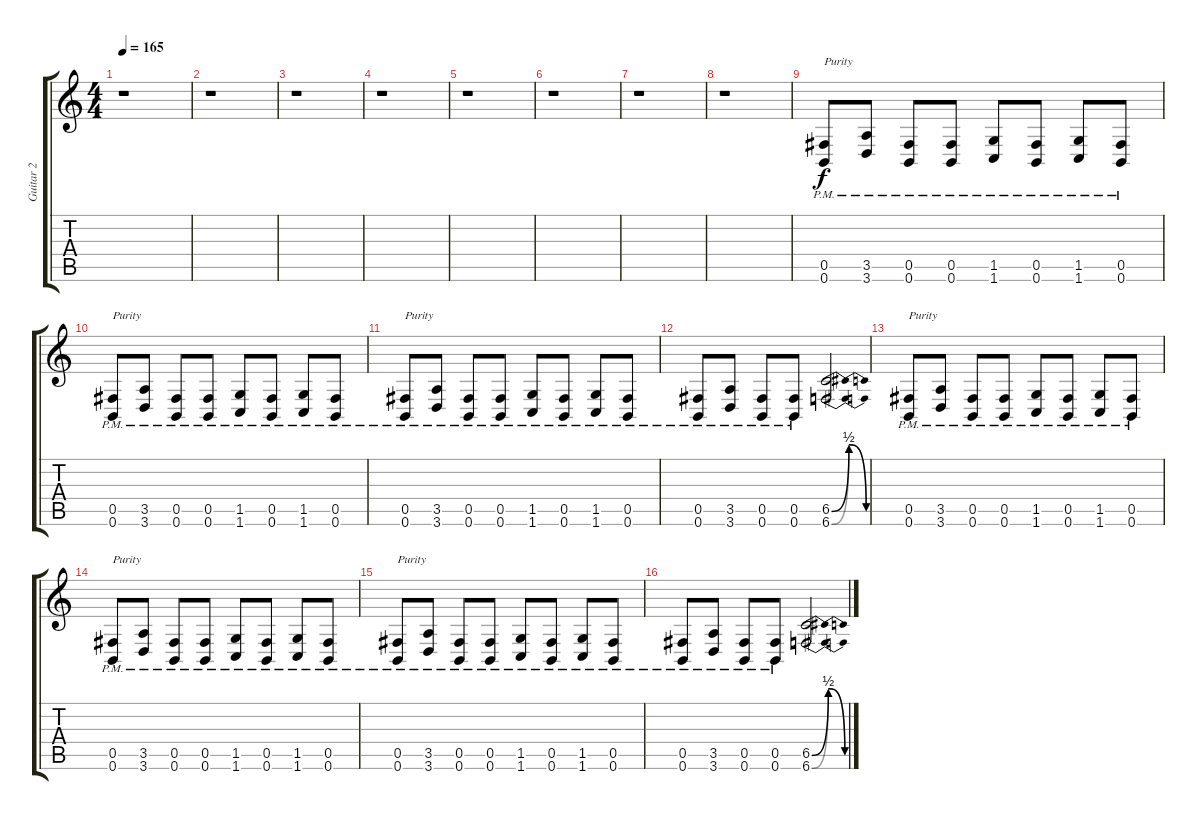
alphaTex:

\track ("Guitar 2" "Guitar 2") {instrument distortionguitar}
\staff {score tabs}
\tuning (Db4 Ab3 E3 B2 Gb2 B1) {hide}
\ts (4 4)
\tempo 165
\clef g2
\ks c
r.1{dy f instrument distortionguitar} |
r.1 |
r.1 |
r.1 |
r.1 |
r.1 |
r.1 |
r.1 |
(0.5{pm} 0.6{pm}).8{txt "Purity" volume 9} (3.5{pm} 3.6{pm}).8 (0.5{pm} 0.6{pm}).8 (0.5{pm} 0.6{pm}).8 (1.5{pm} 1.6{pm}).8 (0.5{pm} 0.6{pm}).8 (1.5{pm} 1.6{pm}).8 (0.5{pm} 0.6{pm}).8 |
(0.5{pm} 0.6{pm}).8{txt "Purity"} (3.5{pm} 3.6{pm}).8 (0.5{pm} 0.6{pm}).8 (0.5{pm} 0.6{pm}).8 (1.5{pm} 1.6{pm}).8 (0.5{pm} 0.6{pm}).8 (1.5{pm} 1.6{pm}).8 (0.5{pm} 0.6{pm}).8 |
(0.5{pm} 0.6{pm}).8{txt "Purity"} (3.5{pm} 3.6{pm}).8 (0.5{pm} 0.6{pm}).8 (0.5{pm} 0.6{pm}).8 (1.5{pm} 1.6{pm}).8 (0.5{pm} 0.6{pm}).8 (1.5{pm} 1.6{pm}).8 (0.5{pm} 0.6{pm}).8 |
(0.5{pm} 0.6{pm}).8 (3.5{pm} 3.6{pm}).8 (0.5{pm} 0.6{pm}).8 (0.5{pm} 0.6{pm}).8 (6.5{be (bendrelease 0 0 10 2 30 2 60 0)} 6.6{be (bendrelease 0 0 10 2 30 2 60 0)}).2 |
(0.5{pm} 0.6{pm}).8{txt "Purity"} (3.5{pm} 3.6{pm}).8 (0.5{pm} 0.6{pm}).8 (0.5{pm} 0.6{pm}).8 (1.5{pm} 1.6{pm}).8 (0.5{pm} 0.6{pm}).8 (1.5{pm} 1.6{pm}).8 (0.5{pm} 0.6{pm}).8 |
(0.5{pm} 0.6{pm}).8{txt "Purity"} (3.5{pm} 3.6{pm}).8 (0.5{pm} 0.6{pm}).8 (0.5{pm} 0.6{pm}).8 (1.5{pm} 1.6{pm}).8 (0.5{pm} 0.6{pm}).8 (1.5{pm} 1.6{pm}).8 (0.5{pm} 0.6{pm}).8 |
(0.5{pm} 0.6{pm}).8{txt "Purity"} (3.5{pm} 3.6{pm}).8 (0.5{pm} 0.6{pm}).8 (0.5{pm} 0.6{pm}).8 (1.5{pm} 1.6{pm}).8 (0.5{pm} 0.6{pm}).8 (1.5{pm} 1.6{pm}).8 (0.5{pm} 0.6{pm}).8 |
(0.5{pm} 0.6{pm}).8 (3.5{pm} 3.6{pm}).8 (0.5{pm} 0.6{pm}).8 (0.5{pm} 0.6{pm}).8 (6.5{be (bendrelease 0 0 10 2 30 2 60 0)} 6.6{be (bendrelease 0 0 10 2 30 2 60 0)}).2
